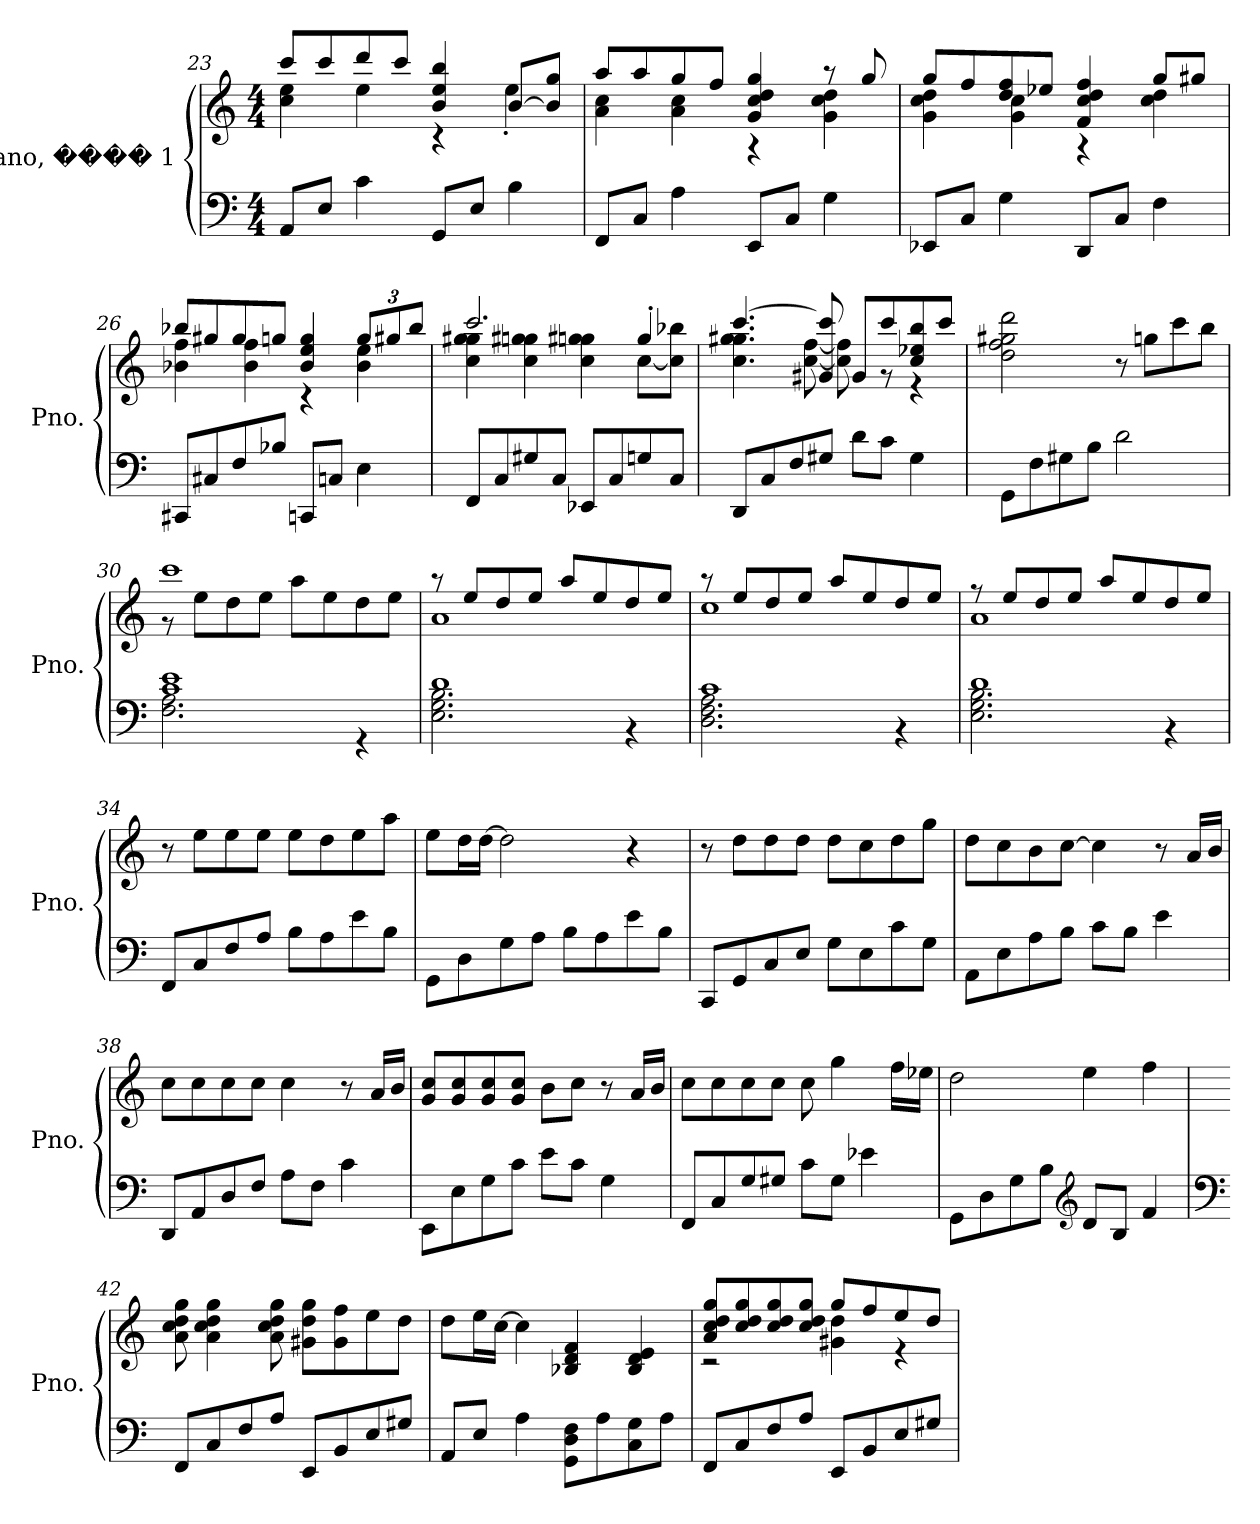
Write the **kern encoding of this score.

**kern	**kern
*part1	*part1
*staff2	*staff1
*I"Piano, ���� 1	*
*I'Pno.	*
*clefF4	*clefG2
*k[]	*k[]
*M4/4	*M4/4
=23	=23
*	*^
8AA/L	8ccc/L	4cc\ 4ee\
8E/J	8ccc/	.
4c\	8ddd/	4ee\
.	8ccc/J	.
8GG/L	4b/ 4ee/ 4bb/	4r
8E/J	.	.
4B\	[8b/L	4ee'\
.	8b/] 8gg/J	.
=24	=24	=24
8FF/L	8aa/L	4a\ 4cc\
8C/J	8aa/	.
4A\	8gg/	4a\ 4cc\
.	8ff/J	.
8EE/L	4g/ 4cc/ 4dd/ 4gg/	4r
8C/J	.	.
4G\	8r	4g\ 4cc\ 4dd\
.	8gg/	.
=25	=25	=25
8EE-X/L	8gg/L	4g\ 4cc\ 4dd\
8C/J	8ff/	.
4G\	8dd/ 8ff/	4g\ 4cc\
.	8ee-X/J	.
8DD/L	4f/ 4cc/ 4dd/ 4ff/	4r
8C/J	.	.
4F\	8gg/L	4cc\ 4dd\
.	8gg#X/J	.
!!LO:LB:g=z	!!
=26	=26	=26
8CC#X/L	8bb-X/L	4b-X\ 4ff\
8C#X/	8gg#X/	.
8F/	8gg#/	4b-\ 4ff\
8B-X/J	8ggn/J	.
8CCn/L	4b-/ 4ee/ 4gg/	4r
8Cn/J	.	.
*	*Xbrackettup	*
4E\	12gg/L	4b-\ 4ee\
.	12gg#X/	.
.	12bb-/J	.
=27	=27	=27
8FF/L	2.ccc/	4cc\ 4gg\ 4gg#X\
8C/	.	.
8G#X/	.	4cc\ 4ggn\ 4gg#X\
8C/J	.	.
8EE-X/L	.	4cc\ 4ggn\ 4gg#X\
8C/	.	.
8Gn/	4gg#'/	[8cc\L
8C/J	.	8cc\] 8bb-X\J
=28	=28	=28
8DD/L	[4.ccc/	4.cc\ 4.gg\ 4.gg#X\
8C/	.	.
8F/	.	.
8G#X/J	8g#X/ 8ccc/]	[8cc\ [8ff\
8d\L	8g#/L	8cc\] 8ff\]
8c\J	8ccc/	8r
4G#\	8cc/ 8ee-X/ 8bb/	4r
.	8ccc/J	.
*	*v	*v
!!LO:LB:g=z
=29	=29
8GG\L	2dd\ 2ff\ 2gg#X\ 2ddd\
8F\	.
8G#X\	.
8B\J	.
2d\	8r
.	8ggn\L
.	8ccc\
.	8bb\J
=30	=30
*^	*^
1c 1e	2.F\ 2.A\	1ccc	8r
.	.	.	8ee\L
.	.	.	8dd\
.	.	.	8ee\J
.	.	.	8aa\L
.	.	.	8ee\
.	4r	.	8dd\
.	.	.	8ee\J
=31	=31	=31	=31
1d	2.E\ 2.G\ 2.B\	8r	1a
.	.	8ee/L	.
.	.	8dd/	.
.	.	8ee/J	.
.	.	8aa/L	.
.	.	8ee/	.
.	4r	8dd/	.
.	.	8ee/J	.
=32	=32	=32	=32
1c	2.D\ 2.F\ 2.A\	8r	1cc
.	.	8ee/L	.
.	.	8dd/	.
.	.	8ee/J	.
.	.	8aa/L	.
.	.	8ee/	.
.	4r	8dd/	.
.	.	8ee/J	.
!!LO:LB:g=z	!!
=33	=33	=33	=33
1d	2.E\ 2.G\ 2.B\	8r	1a
.	.	8ee/L	.
.	.	8dd/	.
.	.	8ee/J	.
.	.	8aa/L	.
.	.	8ee/	.
.	4r	8dd/	.
.	.	8ee/J	.
*v	*v	*	*
*	*v	*v
=34	=34
8FF/L	8r
8C/	8ee\L
8F/	8ee\
8A/J	8ee\J
8B\L	8ee\L
8A\	8dd\
8e\	8ee\
8B\J	8aa\J
=35	=35
8GG\L	8ee\L
8D\	16dd\L
.	[16dd\JJ
8G\	2dd\]
8A\J	.
8B\L	.
8A\	.
8e\	4r
8B\J	.
=36	=36
8CC/L	8r
8GG/	8dd\L
8C/	8dd\
8E/J	8dd\J
8G\L	8dd\L
8E\	8cc\
8c\	8dd\
8G\J	8gg\J
=37	=37
8AA\L	8dd\L
8E\	8cc\
8A\	8b\
8B\J	[8cc\J
8c\L	4cc\]
8B\J	.
4e\	8r
.	16a/LL
.	16b/JJ
!!LO:LB:g=z
=38	=38
8DD/L	8cc\L
8AA/	8cc\
8D/	8cc\
8F/J	8cc\J
8A\L	4cc\
8F\J	.
4c\	8r
.	16a/LL
.	16b/JJ
=39	=39
8EE\L	8g/ 8cc/L
8E\	8g/ 8cc/
8G\	8g/ 8cc/
8c\J	8g/ 8cc/J
8e\L	8b\L
8c\J	8cc\J
4G\	8r
.	16a/LL
.	16b/JJ
=40	=40
8FF/L	8cc\L
8C/	8cc\
8G/	8cc\
8G#X/J	8cc\J
8c\L	8cc\
8G#\J	4gg\
4e-X\	.
.	16ff\LL
.	16ee-X\JJ
=41	=41
8GG\L	2dd\
8D\	.
8G\	.
8B\J	.
*clefG2	*
8d/L	4ee\
8B/J	.
4f/	4ff\
!!LO:PB:g=z
=42	=42
*clefF4	*
8FF/L	8a\ 8cc\ 8dd\ 8gg\
8C/	4a\ 4cc\ 4dd\ 4gg\
8F/	.
8A/J	8a\ 8cc\ 8dd\ 8gg\
8EE/L	8g#X\ 8dd\ 8gg\L
8BB/	8g#\ 8ff\
8E/	8ee\
8G#X/J	8dd\J
=43	=43
8AA/L	8dd\L
8E/J	16ee\L
.	[16cc\JJ
4A\	4cc\]
8GG\ 8D\ 8F\L	4B-X/ 4d/ 4f/
8A\	.
8C\ 8G\	4B-/ 4d/ 4e/
8A\J	.
=44	=44
*	*^
8FF/L	8a/ 8cc/ 8dd/ 8gg/L	2r
8C/	8cc/ 8dd/ 8gg/	.
8F/	8cc/ 8dd/ 8gg/	.
8A/J	8cc/ 8dd/ 8gg/J	.
8EE/L	8gg/L	4g#X\ 4dd\
8BB/	8ff/	.
8E/	8ee/	4r
8G#X/J	8dd/J	.
*	*v	*v
=	=
*-	*-
